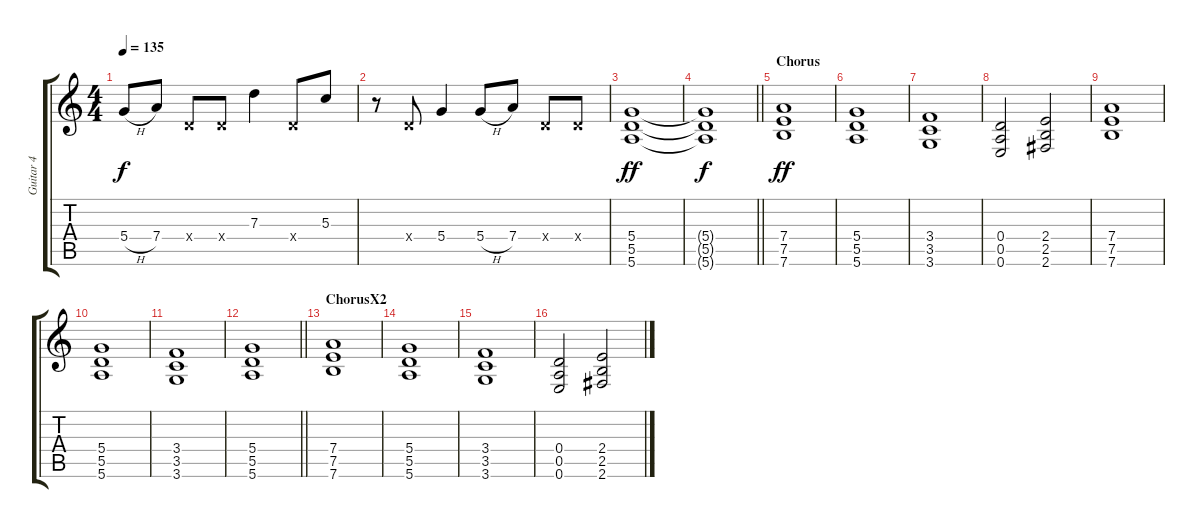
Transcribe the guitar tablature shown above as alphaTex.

\track ("Guitar 4" "Guitar 4") {instrument distortionguitar}
\staff {score tabs}
\tuning (E4 B3 G3 D3 A2 E2) {hide}
\ts (4 4)
\tempo 135
\clef g2
\ks c
5.4{h}.8{dy f} 7.4.8 0.4{x}.8 0.4{x}.8 7.3.4 0.4{x}.8 5.3.8 |
r.8 0.4{x}.8 5.4.4 5.4{h}.8 7.4.8 0.4{x}.8 0.4{x}.8 |
(5.4 5.5 5.6).1{dy ff} |
\barLineRight lightlight
(5.4{t} 5.5{t} 5.6{t}).1{dy f} |
\section ("" "Chorus")
(7.4 7.5 7.6).1{dy ff} |
(5.4 5.5 5.6).1 |
(3.4 3.5 3.6).1 |
(0.4 0.5 0.6).2 (2.4 2.5 2.6).2 |
(7.4 7.5 7.6).1 |
(5.4 5.5 5.6).1 |
(3.4 3.5 3.6).1 |
\barLineRight lightlight
(5.4 5.5 5.6).1 |
\section ("" "ChorusX2")
(7.4 7.5 7.6).1 |
(5.4 5.5 5.6).1 |
(3.4 3.5 3.6).1 |
(0.4 0.5 0.6).2 (2.4 2.5 2.6).2
